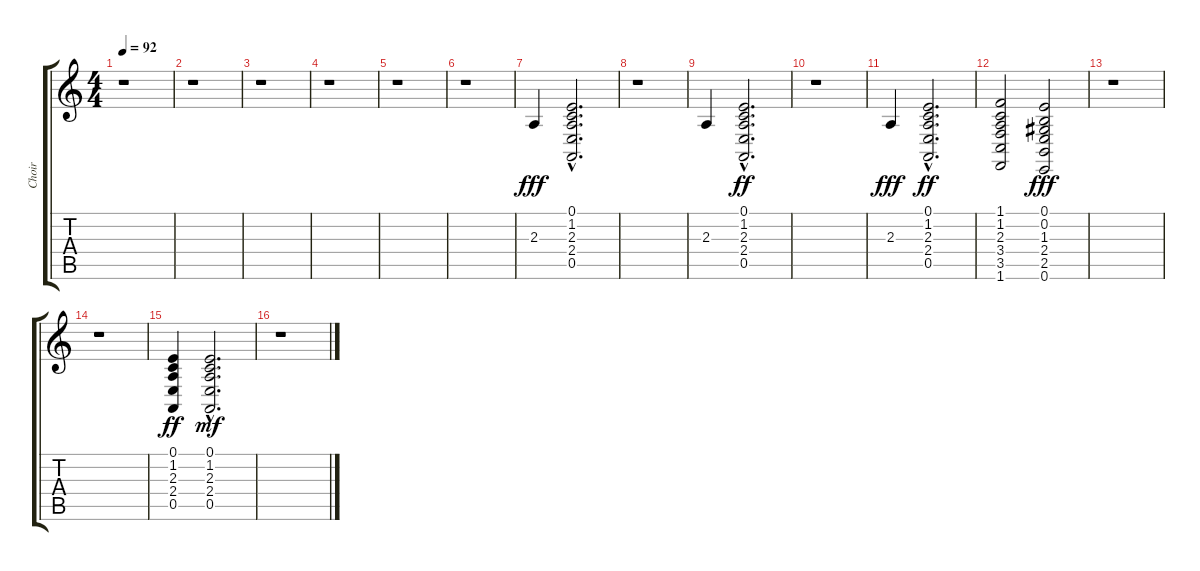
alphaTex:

\track ("Choir" "Choir") {instrument choiraahs}
\staff {score tabs}
\tuning (E4 B3 G3 D3 A2 E2) {hide}
\ts (4 4)
\tempo 92
\clef g2
\ks c
r.1{dy fff instrument choiraahs} |
r.1 |
r.1 |
r.1 |
r.1 |
r.1 |
2.3.4 (0.1{hac} 1.2{hac} 2.3 2.4{hac} 0.5{hac}).2{d} |
r.1 |
2.3.4 (0.1{hac} 1.2{hac} 2.3{hac} 2.4{hac} 0.5{hac}).2{d dy ff} |
r.1 |
2.3.4{dy fff} (0.1{hac} 1.2{hac} 2.3{hac} 2.4{hac} 0.5{hac}).2{d dy ff} |
(1.1 1.2 2.3 3.4 3.5 1.6).2 (0.1 0.2 1.3 2.4 2.5 0.6).2{dy fff} |
r.1 |
r.1 |
(0.1 1.2 2.3 2.4 0.5).4{dy ff} (0.1{hac} 1.2{hac} 2.3{hac} 2.4{hac} 0.5{hac}).2{d dy mf} |
r.1
